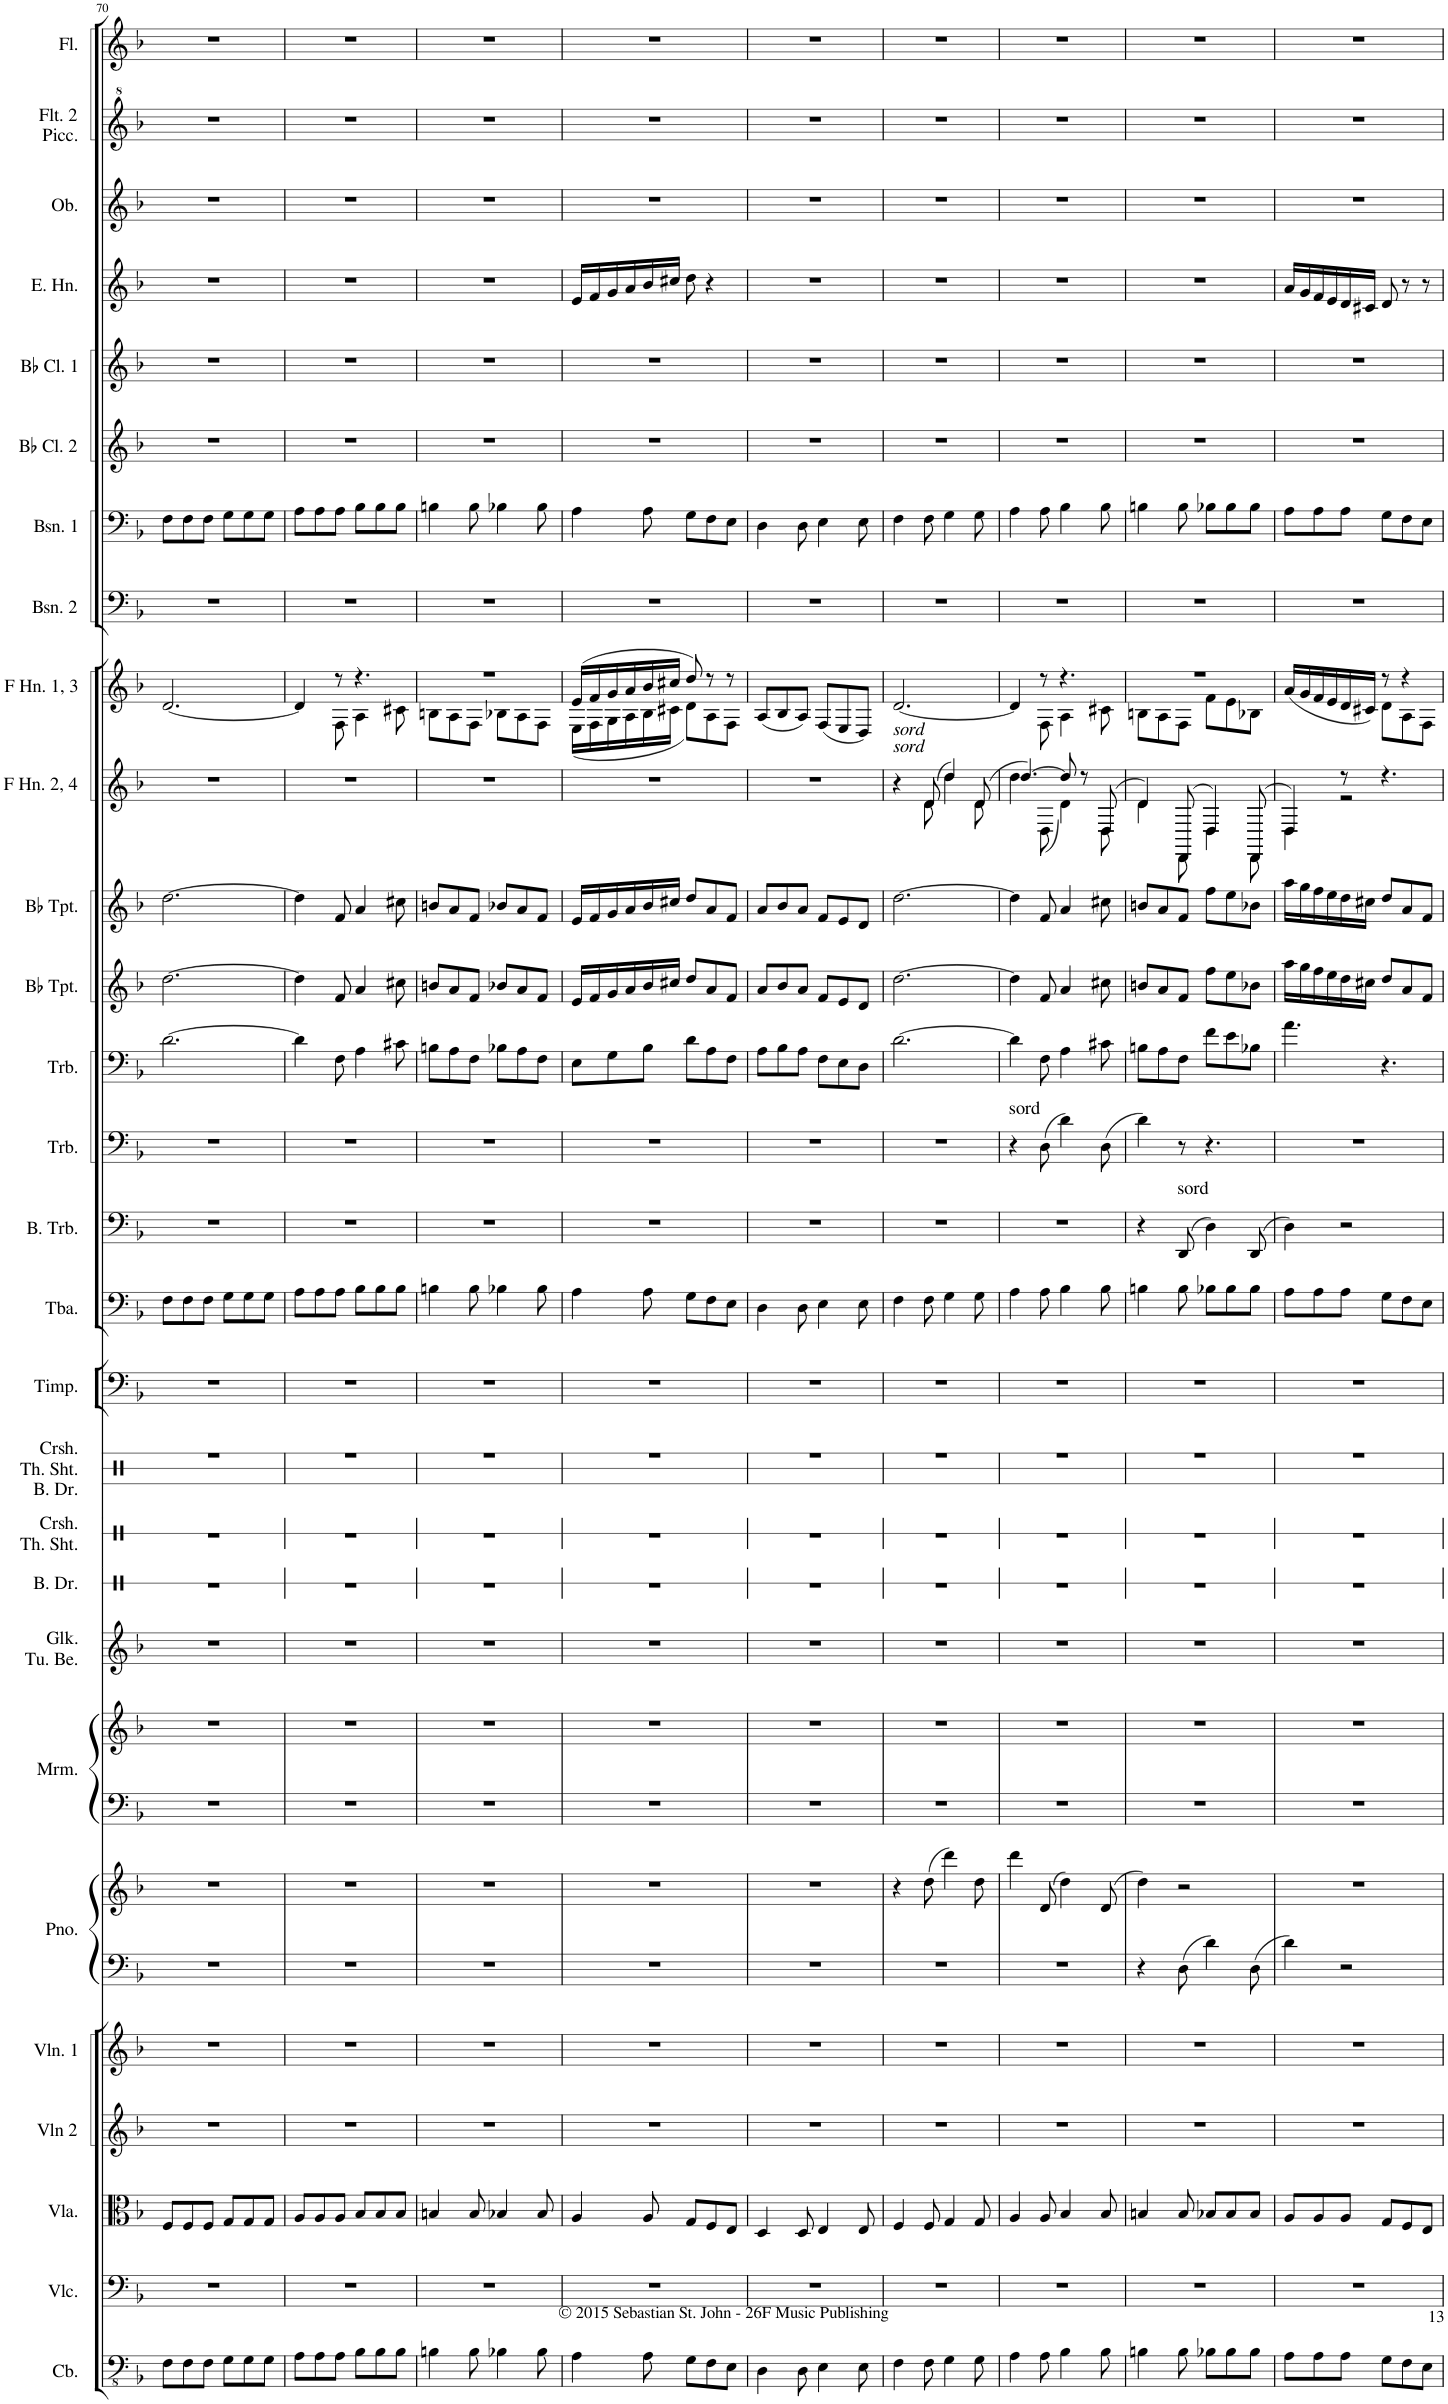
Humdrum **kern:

**kern	**kern	**kern	**kern	**kern	**kern	**kern	**kern	**kern	**kern	**kern	**kern	**kern	**kern	**kern	**kern	**kern	**kern	**kern	**kern	**kern	**kern	**kern	**kern	**kern	**kern	**kern	**kern	**kern	**kern
*part28	*part27	*part26	*part25	*part24	*part23	*part23	*part22	*part22	*part21	*part20	*part19	*part18	*part17	*part16	*part15	*part14	*part13	*part12	*part11	*part10	*part9	*part8	*part7	*part6	*part5	*part4	*part3	*part2	*part1
*staff30	*staff29	*staff28	*staff27	*staff26	*staff25	*staff24	*staff23	*staff22	*staff21	*staff20	*staff19	*staff18	*staff17	*staff16	*staff15	*staff14	*staff13	*staff12	*staff11	*staff10	*staff9	*staff8	*staff7	*staff6	*staff5	*staff4	*staff3	*staff2	*staff1
*I"Contrabass	*I"Violoncello	*I"Viola	*I"Violin 2	*I"Violin 1	*I"Piano	*	*I"Marimba	*	*I"Glockenspiel Tubular Bells	*I"Bass Drum	*I"Crash Thundersheet	*I"Crash Thundersheet Bass Drum	*I"Timpani	*I"Tuba	*I"Bass Trombone	*I"Trombone	*I"Trombone	*I"Bb Trumpet	*I"Trumpets in Bb	*I"Horn in F 2, 4	*I"Horn in F 1, 3	*I"Bassoon 2	*I"Bassoon 1	*I"Clarinets in Bb 2	*I"Bb Clarinet 1	*I"English Horn	*I"Oboes	*I"Flute 2 Piccolo	*I"Flutes
*I'Cb.	*I'Vlc.	*I'Vla.	*I'Vln 2	*I'Vln. 1	*I'Pno.	*	*I'Mrm.	*	*I'Glk. Tu. Be.	*I'B. Dr.	*I'Crsh. Th. Sht.	*I'Crsh. Th. Sht. B. Dr.	*I'Timp.	*I'Tba.	*I'B. Trb.	*I'Trb.	*I'Trb.	*I'Bb Tpt.	*	*	*	*I'Bsn. 2	*I'Bsn. 1	*	*I'Bb Cl. 1	*I'E. Hn.	*I'Ob.	*I'Flt. 2 Picc.	*I'Fl.
!!LO:PB:g=z
*clefFv4	*clefF4	*clefC3	*clefG2	*clefG2	*clefF4	*clefG2	*clefF4	*clefG2	*clefG2	*clefX	*clefX	*clefX	*clefF4	*clefF4	*clefF4	*clefF4	*clefF4	*clefG2	*clefG2	*clefG2	*clefG2	*clefF4	*clefF4	*clefG2	*clefG2	*clefG2	*clefG2	*clefG^2	*clefG2
*ITrd7c12	*	*	*	*	*	*	*	*	*	*	*	*	*	*	*	*	*	*ITrd1c2	*ITrd1c2	*ITrd4c7	*ITrd4c7	*	*	*ITrd1c2	*ITrd1c2	*ITrd4c7	*	*ITrd-7c-12	*
*k[b-]	*k[b-]	*k[b-]	*k[b-]	*k[b-]	*k[b-]	*k[b-]	*k[b-]	*k[b-]	*k[b-]	*k[]	*k[]	*k[]	*k[b-]	*k[b-]	*k[b-]	*k[b-]	*k[b-]	*k[b-]	*k[b-]	*k[b-]	*k[b-]	*k[b-]	*k[b-]	*k[b-]	*k[b-]	*k[b-]	*k[b-]	*k[b-]	*k[b-]
*M6/8	*M6/8	*M6/8	*M6/8	*M6/8	*M6/8	*M6/8	*M6/8	*M6/8	*M6/8	*M6/8	*M6/8	*M6/8	*M6/8	*M6/8	*M6/8	*M6/8	*M6/8	*M6/8	*M6/8	*M6/8	*M6/8	*M6/8	*M6/8	*M6/8	*M6/8	*M6/8	*M6/8	*M6/8	*M6/8
=70	=70	=70	=70	=70	=70	=70	=70	=70	=70	=70	=70	=70	=70	=70	=70	=70	=70	=70	=70	=70	=70	=70	=70	=70	=70	=70	=70	=70	=70
8FF\L	2.r	8F/L	2.r	2.r	2.r	2.r	2.r	2.r	2.r	2.r	2.r	2.r	2.r	8F\L	2.r	2.r	[2.d\	[2.dd\	[2.dd\	2.r	[2.d/	2.r	8F\L	2.r	2.r	2.r	2.r	2.r	2.r
8FF\	.	8F/	.	.	.	.	.	.	.	.	.	.	.	8F\	.	.	.	.	.	.	.	.	8F\	.	.	.	.	.	.
8FF\J	.	8F/J	.	.	.	.	.	.	.	.	.	.	.	8F\J	.	.	.	.	.	.	.	.	8F\J	.	.	.	.	.	.
8GG\L	.	8G/L	.	.	.	.	.	.	.	.	.	.	.	8G\L	.	.	.	.	.	.	.	.	8G\L	.	.	.	.	.	.
8GG\	.	8G/	.	.	.	.	.	.	.	.	.	.	.	8G\	.	.	.	.	.	.	.	.	8G\	.	.	.	.	.	.
8GG\J	.	8G/J	.	.	.	.	.	.	.	.	.	.	.	8G\J	.	.	.	.	.	.	.	.	8G\J	.	.	.	.	.	.
=71	=71	=71	=71	=71	=71	=71	=71	=71	=71	=71	=71	=71	=71	=71	=71	=71	=71	=71	=71	=71	=71	=71	=71	=71	=71	=71	=71	=71	=71
*	*	*	*	*	*	*	*	*	*	*	*	*	*	*	*	*	*	*	*	*	*^	*	*	*	*	*	*	*	*
8AA\L	2.r	8A/L	2.r	2.r	2.r	2.r	2.r	2.r	2.r	2.r	2.r	2.r	2.r	8A\L	2.r	2.r	4d\]	4dd\]	4dd\]	2.r	4d/]	4ryy	2.r	8A\L	2.r	2.r	2.r	2.r	2.r	2.r
8AA\	.	8A/	.	.	.	.	.	.	.	.	.	.	.	8A\	.	.	.	.	.	.	.	.	.	8A\	.	.	.	.	.	.
8AA\J	.	8A/J	.	.	.	.	.	.	.	.	.	.	.	8A\J	.	.	8F\	8f/	8f/	.	8r	8F\	.	8A\J	.	.	.	.	.	.
8BB-\L	.	8B-/L	.	.	.	.	.	.	.	.	.	.	.	8B-\L	.	.	4A\	4a/	4a/	.	4.r	4A\	.	8B-\L	.	.	.	.	.	.
8BB-\	.	8B-/	.	.	.	.	.	.	.	.	.	.	.	8B-\	.	.	.	.	.	.	.	.	.	8B-\	.	.	.	.	.	.
8BB-\J	.	8B-/J	.	.	.	.	.	.	.	.	.	.	.	8B-\J	.	.	8c#X\	8cc#X\	8cc#X\	.	.	8c#X\	.	8B-\J	.	.	.	.	.	.
=72	=72	=72	=72	=72	=72	=72	=72	=72	=72	=72	=72	=72	=72	=72	=72	=72	=72	=72	=72	=72	=72	=72	=72	=72	=72	=72	=72	=72	=72	=72
4BBn\	2.r	4Bn/	2.r	2.r	2.r	2.r	2.r	2.r	2.r	2.r	2.r	2.r	2.r	4Bn\	2.r	2.r	8Bn\L	8bn/L	8bn/L	2.r	2.r	8Bn\L	2.r	4Bn\	2.r	2.r	2.r	2.r	2.r	2.r
.	.	.	.	.	.	.	.	.	.	.	.	.	.	.	.	.	8A\	8a/	8a/	.	.	8A\	.	.	.	.	.	.	.	.
8BB\	.	8B/	.	.	.	.	.	.	.	.	.	.	.	8B\	.	.	8F\J	8f/J	8f/J	.	.	8F\J	.	8B\	.	.	.	.	.	.
4BB-X\	.	4B-X/	.	.	.	.	.	.	.	.	.	.	.	4B-X\	.	.	8B-X\L	8b-X/L	8b-X/L	.	.	8B-X\L	.	4B-X\	.	.	.	.	.	.
.	.	.	.	.	.	.	.	.	.	.	.	.	.	.	.	.	8A\	8a/	8a/	.	.	8A\	.	.	.	.	.	.	.	.
8BB-\	.	8B-/	.	.	.	.	.	.	.	.	.	.	.	8B-\	.	.	8F\J	8f/J	8f/J	.	.	8F\J	.	8B-\	.	.	.	.	.	.
=73	=73	=73	=73	=73	=73	=73	=73	=73	=73	=73	=73	=73	=73	=73	=73	=73	=73	=73	=73	=73	=73	=73	=73	=73	=73	=73	=73	=73	=73	=73
4AA\	2.r	4A/	2.r	2.r	2.r	2.r	2.r	2.r	2.r	2.r	2.r	2.r	2.r	4A\	2.r	2.r	8E\L	16e/LL	16e/LL	2.r	(16e/LL	(16E\LL	2.r	4A\	2.r	2.r	16e/LL	2.r	2.r	2.r
.	.	.	.	.	.	.	.	.	.	.	.	.	.	.	.	.	.	16f/	16f/	.	16f/	16F\	.	.	.	.	16f/	.	.	.
.	.	.	.	.	.	.	.	.	.	.	.	.	.	.	.	.	8G\	16g/	16g/	.	16g/	16G\	.	.	.	.	16g/	.	.	.
.	.	.	.	.	.	.	.	.	.	.	.	.	.	.	.	.	.	16a/	16a/	.	16a/	16A\	.	.	.	.	16a/	.	.	.
8AA\	.	8A/	.	.	.	.	.	.	.	.	.	.	.	8A\	.	.	8B-\J	16b-/	16b-/	.	16b-/	16B-\	.	8A\	.	.	16b-/	.	.	.
.	.	.	.	.	.	.	.	.	.	.	.	.	.	.	.	.	.	16cc#X/JJ	16cc#X/JJ	.	16cc#X/JJ	16c#X\JJ	.	.	.	.	16cc#X/JJ	.	.	.
8GG\L	.	8G/L	.	.	.	.	.	.	.	.	.	.	.	8G\L	.	.	8d\L	8dd/L	8dd/L	.	8dd/)	8d\L)	.	8G\L	.	.	8dd\	.	.	.
8FF\	.	8F/	.	.	.	.	.	.	.	.	.	.	.	8F\	.	.	8A\	8a/	8a/	.	8r	8A\	.	8F\	.	.	4r	.	.	.
8EE\J	.	8E/J	.	.	.	.	.	.	.	.	.	.	.	8E\J	.	.	8F\J	8f/J	8f/J	.	8r	8F\J	.	8E\J	.	.	.	.	.	.
*	*	*	*	*	*	*	*	*	*	*	*	*	*	*	*	*	*	*	*	*	*v	*v	*	*	*	*	*	*	*	*
=74	=74	=74	=74	=74	=74	=74	=74	=74	=74	=74	=74	=74	=74	=74	=74	=74	=74	=74	=74	=74	=74	=74	=74	=74	=74	=74	=74	=74	=74
4DD\	2.r	4D/	2.r	2.r	2.r	2.r	2.r	2.r	2.r	2.r	2.r	2.r	2.r	4D\	2.r	2.r	8A\L	8a/L	8a/L	2.r	(8A/L	2.r	4D\	2.r	2.r	2.r	2.r	2.r	2.r
.	.	.	.	.	.	.	.	.	.	.	.	.	.	.	.	.	8B-\	8b-/	8b-/	.	8B-/	.	.	.	.	.	.	.	.
8DD\	.	8D/	.	.	.	.	.	.	.	.	.	.	.	8D\	.	.	8A\J	8a/J	8a/J	.	8A/J)	.	8D\	.	.	.	.	.	.
4EE\	.	4E/	.	.	.	.	.	.	.	.	.	.	.	4E\	.	.	8F\L	8f/L	8f/L	.	(8F/L	.	4E\	.	.	.	.	.	.
.	.	.	.	.	.	.	.	.	.	.	.	.	.	.	.	.	8E\	8e/	8e/	.	8E/	.	.	.	.	.	.	.	.
8EE\	.	8E/	.	.	.	.	.	.	.	.	.	.	.	8E\	.	.	8D\J	8d/J	8d/J	.	8D/J)	.	8E\	.	.	.	.	.	.
=75	=75	=75	=75	=75	=75	=75	=75	=75	=75	=75	=75	=75	=75	=75	=75	=75	=75	=75	=75	=75	=75	=75	=75	=75	=75	=75	=75	=75	=75
*	*	*	*	*	*	*	*	*	*	*	*	*	*	*	*	*	*	*	*	*^	*	*	*	*	*	*	*	*	*
!	!	!	!	!	!	!	!	!	!	!	!	!	!	!	!	!	!	!	!	!LO:TX:a:i:t=sord	!	!	!	!	!	!	!	!	!	!
!	!	!	!	!	!	!	!	!	!	!	!	!	!	!	!	!	!	!	!	!LO:TX:a:i:t=sord	!	!	!	!	!	!	!	!	!	!
4FF\	2.r	4F/	2.r	2.r	2.r	4r	2.r	2.r	2.r	2.r	2.r	2.r	2.r	4F\	2.r	2.r	[2.d\	[2.dd\	[2.dd\	4r	4ryy	[2.d/	2.r	4F\	2.r	2.r	2.r	2.r	2.r	2.r
8FF\	.	8F/	.	.	.	(8dd\	.	.	.	.	.	.	.	8F\	.	.	.	.	.	(8d/	8d\	.	.	8F\	.	.	.	.	.	.
4GG\	.	4G/	.	.	.	4ddd\)	.	.	.	.	.	.	.	4G\	.	.	.	.	.	4dd/)	4dd\	.	.	4G\	.	.	.	.	.	.
8GG\	.	8G/	.	.	.	8dd\	.	.	.	.	.	.	.	8G\	.	.	.	.	.	(8d/	8d\	.	.	8G\	.	.	.	.	.	.
=76	=76	=76	=76	=76	=76	=76	=76	=76	=76	=76	=76	=76	=76	=76	=76	=76	=76	=76	=76	=76	=76	=76	=76	=76	=76	=76	=76	=76	=76	=76
*	*	*	*	*	*	*	*	*	*	*	*	*	*	*	*	*	*	*	*	*	*	*^	*	*	*	*	*	*	*	*
!	!	!	!	!	!	!	!	!	!	!	!	!	!	!	!	!LO:TX:a:t=sord	!	!	!	!	!	!	!	!	!	!	!	!	!	!	!
4AA\	2.r	4A/	2.r	2.r	2.r	4ddd\	2.r	2.r	2.r	2.r	2.r	2.r	2.r	4A\	2.r	4r	4d\]	4dd\]	4dd\]	[4.dd/)	4dd\	4d/]	4ryy	2.r	4A\	2.r	2.r	2.r	2.r	2.r	2.r
8AA\	.	8A/	.	.	.	(8d/	.	.	.	.	.	.	.	8A\	.	(8D\	8F\	8f/	8f/	.	(8D\	8r	8F\	.	8A\	.	.	.	.	.	.
4BB-\	.	4B-/	.	.	.	4dd\)	.	.	.	.	.	.	.	4B-\	.	4d\)	4A\	4a/	4a/	8dd/]	4d\)	4.r	4A\	.	4B-\	.	.	.	.	.	.
.	.	.	.	.	.	.	.	.	.	.	.	.	.	.	.	.	.	.	.	8r	.	.	.	.	.	.	.	.	.	.	.
8BB-\	.	8B-/	.	.	.	(8d/	.	.	.	.	.	.	.	8B-\	.	(8D\	8c#X\	8cc#X\	8cc#X\	(8D/	8D\	.	8c#X\	.	8B-\	.	.	.	.	.	.
=77	=77	=77	=77	=77	=77	=77	=77	=77	=77	=77	=77	=77	=77	=77	=77	=77	=77	=77	=77	=77	=77	=77	=77	=77	=77	=77	=77	=77	=77	=77	=77
4BBn\	2.r	4Bn/	2.r	2.r	4r	4dd\)	2.r	2.r	2.r	2.r	2.r	2.r	2.r	4Bn\	4r	4d\)	8Bn\L	8bn/L	8bn/L	4d/)	4d\	2.r	8Bn\L	2.r	4Bn\	2.r	2.r	2.r	2.r	2.r	2.r
.	.	.	.	.	.	.	.	.	.	.	.	.	.	.	.	.	8A\	8a/	8a/	.	.	.	8A\	.	.	.	.	.	.	.	.
!	!	!	!	!	!	!	!	!	!	!	!	!	!	!	!LO:TX:a:t=sord	!	!	!	!	!	!	!	!	!	!	!	!	!	!	!	!
8BB\	.	8B/	.	.	8D\	2r	.	.	.	.	.	.	.	8B\	(8DD/	8r	8F\J	8f/J	8f/J	(8DD/	8DD\	.	8F\J	.	8B\	.	.	.	.	.	.
8BB-X\L	.	8B-X/L	.	.	4d\	.	.	.	.	.	.	.	.	8B-X\L	4D\)	4.r	8f\L	8ff\L	8ff\L	4D/)	4D\	.	8f\L	.	8B-X\L	.	.	.	.	.	.
8BB-\	.	8B-/	.	.	.	.	.	.	.	.	.	.	.	8B-\	.	.	8e\	8ee\	8ee\	.	.	.	8e\	.	8B-\	.	.	.	.	.	.
8BB-\J	.	8B-/J	.	.	8D\	.	.	.	.	.	.	.	.	8B-\J	(8DD/	.	8B-X\J	8b-X\J	8b-X\J	(8DD/	8DD\	.	8B-X\J	.	8B-\J	.	.	.	.	.	.
=78	=78	=78	=78	=78	=78	=78	=78	=78	=78	=78	=78	=78	=78	=78	=78	=78	=78	=78	=78	=78	=78	=78	=78	=78	=78	=78	=78	=78	=78	=78	=78
8AA\L	2.r	8A/L	2.r	2.r	4d\	2.r	2.r	2.r	2.r	2.r	2.r	2.r	2.r	8A\L	4D\)	2.r	4.a\	16aa\LL	16aa\LL	4D/)	4D\	(16a/LL	4.ryy	2.r	8A\L	2.r	2.r	16a/LL	2.r	2.r	2.r
.	.	.	.	.	.	.	.	.	.	.	.	.	.	.	.	.	.	16gg\	16gg\	.	.	16g/	.	.	.	.	.	16g/	.	.	.
8AA\	.	8A/	.	.	.	.	.	.	.	.	.	.	.	8A\	.	.	.	16ff\	16ff\	.	.	16f/	.	.	8A\	.	.	16f/	.	.	.
.	.	.	.	.	.	.	.	.	.	.	.	.	.	.	.	.	.	16ee\	16ee\	.	.	16e/	.	.	.	.	.	16e/	.	.	.
8AA\J	.	8A/J	.	.	2r	.	.	.	.	.	.	.	.	8A\J	2r	.	.	16dd\	16dd\	8r	2r	16d/	.	.	8A\J	.	.	16d/	.	.	.
.	.	.	.	.	.	.	.	.	.	.	.	.	.	.	.	.	.	16cc#X\JJ	16cc#X\JJ	.	.	16c#X/JJ)	.	.	.	.	.	16c#X/JJ	.	.	.
8GG\L	.	8G/L	.	.	.	.	.	.	.	.	.	.	.	8G\L	.	.	4.r	8dd/L	8dd/L	4.r	.	8r	8d\L	.	8G\L	.	.	8d/	.	.	.
8FF\	.	8F/	.	.	.	.	.	.	.	.	.	.	.	8F\	.	.	.	8a/	8a/	.	.	4r	8A\	.	8F\	.	.	8r	.	.	.
8EE\J	.	8E/J	.	.	.	.	.	.	.	.	.	.	.	8E\J	.	.	.	8f/J	8f/J	.	.	.	8F\J	.	8E\J	.	.	8r	.	.	.
*	*	*	*	*	*	*	*	*	*	*	*	*	*	*	*	*	*	*	*	*v	*v	*	*	*	*	*	*	*	*	*	*
*	*	*	*	*	*	*	*	*	*	*	*	*	*	*	*	*	*	*	*	*	*v	*v	*	*	*	*	*	*	*	*
=	=	=	=	=	=	=	=	=	=	=	=	=	=	=	=	=	=	=	=	=	=	=	=	=	=	=	=	=	=
*-	*-	*-	*-	*-	*-	*-	*-	*-	*-	*-	*-	*-	*-	*-	*-	*-	*-	*-	*-	*-	*-	*-	*-	*-	*-	*-	*-	*-	*-
